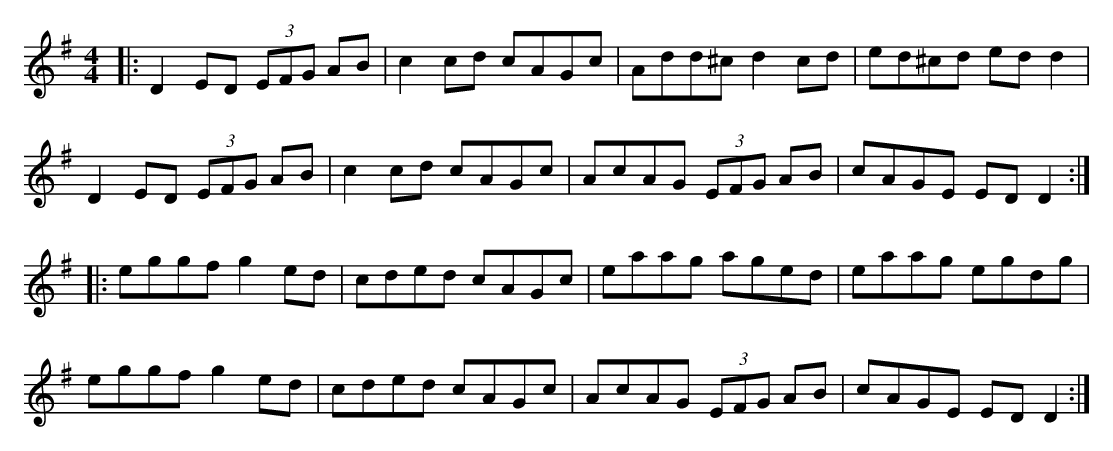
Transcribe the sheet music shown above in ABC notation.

X:1
M:4/4
K:Dmix
|:D2ED (3EFG AB|c2cd cAGc|Add^c d2cd|ed^cd edd2|
D2ED (3EFG AB|c2cd cAGc|AcAG (3EFG AB|cAGE EDD2:|
|:eggf g2ed|cded cAGc|eaag aged|eaag egdg|
eggf g2ed|cded cAGc|AcAG (3EFG AB|cAGE EDD2:|
